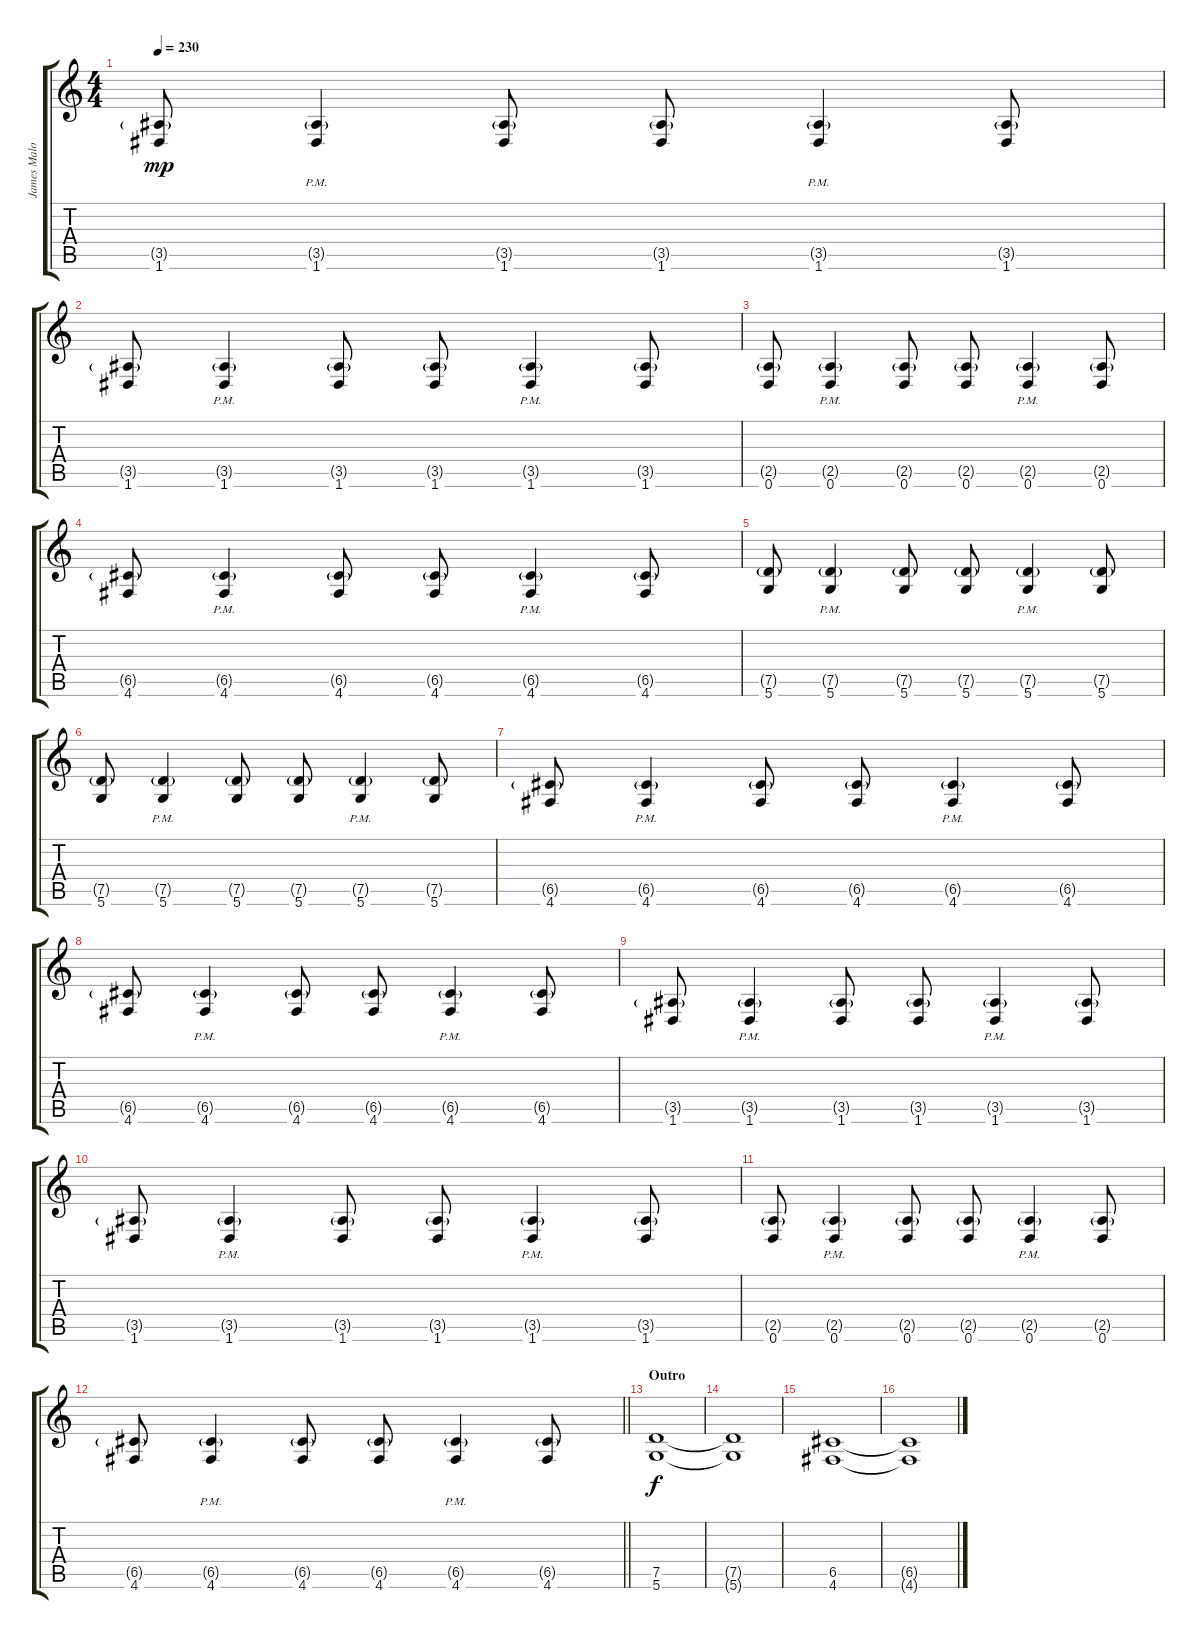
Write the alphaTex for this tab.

\track ("James Malone Rhythm" "James Malo") {instrument distortionguitar}
\staff {score tabs}
\tuning (D4 A3 F3 C3 G2 D2) {hide}
\ts (4 4)
\tempo 230
\clef g2
\ks c
(3.5{g} 1.6).8{dy mp} (3.5{g pm} 1.6{pm}).4 (3.5{g} 1.6).8 (3.5{g} 1.6).8 (3.5{g pm} 1.6{pm}).4 (3.5{g} 1.6).8 |
(3.5{g} 1.6).8 (3.5{g pm} 1.6{pm}).4 (3.5{g} 1.6).8 (3.5{g} 1.6).8 (3.5{g pm} 1.6{pm}).4 (3.5{g} 1.6).8 |
(2.5{g} 0.6).8 (2.5{g pm} 0.6{pm}).4 (2.5{g} 0.6).8 (2.5{g} 0.6).8 (2.5{g pm} 0.6{pm}).4 (2.5{g} 0.6).8 |
(6.5{g} 4.6).8 (6.5{g pm} 4.6{pm}).4 (6.5{g} 4.6).8 (6.5{g} 4.6).8 (6.5{g pm} 4.6{pm}).4 (6.5{g} 4.6).8 |
(7.5{g} 5.6).8 (7.5{g pm} 5.6{pm}).4 (7.5{g} 5.6).8 (7.5{g} 5.6).8 (7.5{g pm} 5.6{pm}).4 (7.5{g} 5.6).8 |
(7.5{g} 5.6).8 (7.5{g pm} 5.6{pm}).4 (7.5{g} 5.6).8 (7.5{g} 5.6).8 (7.5{g pm} 5.6{pm}).4 (7.5{g} 5.6).8 |
(6.5{g} 4.6).8 (6.5{g pm} 4.6{pm}).4 (6.5{g} 4.6).8 (6.5{g} 4.6).8 (6.5{g pm} 4.6{pm}).4 (6.5{g} 4.6).8 |
(6.5{g} 4.6).8 (6.5{g pm} 4.6{pm}).4 (6.5{g} 4.6).8 (6.5{g} 4.6).8 (6.5{g pm} 4.6{pm}).4 (6.5{g} 4.6).8 |
(3.5{g} 1.6).8 (3.5{g pm} 1.6{pm}).4 (3.5{g} 1.6).8 (3.5{g} 1.6).8 (3.5{g pm} 1.6{pm}).4 (3.5{g} 1.6).8 |
(3.5{g} 1.6).8 (3.5{g pm} 1.6{pm}).4 (3.5{g} 1.6).8 (3.5{g} 1.6).8 (3.5{g pm} 1.6{pm}).4 (3.5{g} 1.6).8 |
(2.5{g} 0.6).8 (2.5{g pm} 0.6{pm}).4 (2.5{g} 0.6).8 (2.5{g} 0.6).8 (2.5{g pm} 0.6{pm}).4 (2.5{g} 0.6).8 |
\barLineRight lightlight
(6.5{g} 4.6).8 (6.5{g pm} 4.6{pm}).4 (6.5{g} 4.6).8 (6.5{g} 4.6).8 (6.5{g pm} 4.6{pm}).4 (6.5{g} 4.6).8 |
\section ("" "Outro")
(7.5 5.6).1{dy f} |
(7.5{t} 5.6{t}).1 |
(6.5 4.6).1 |
(6.5{t} 4.6{t}).1
